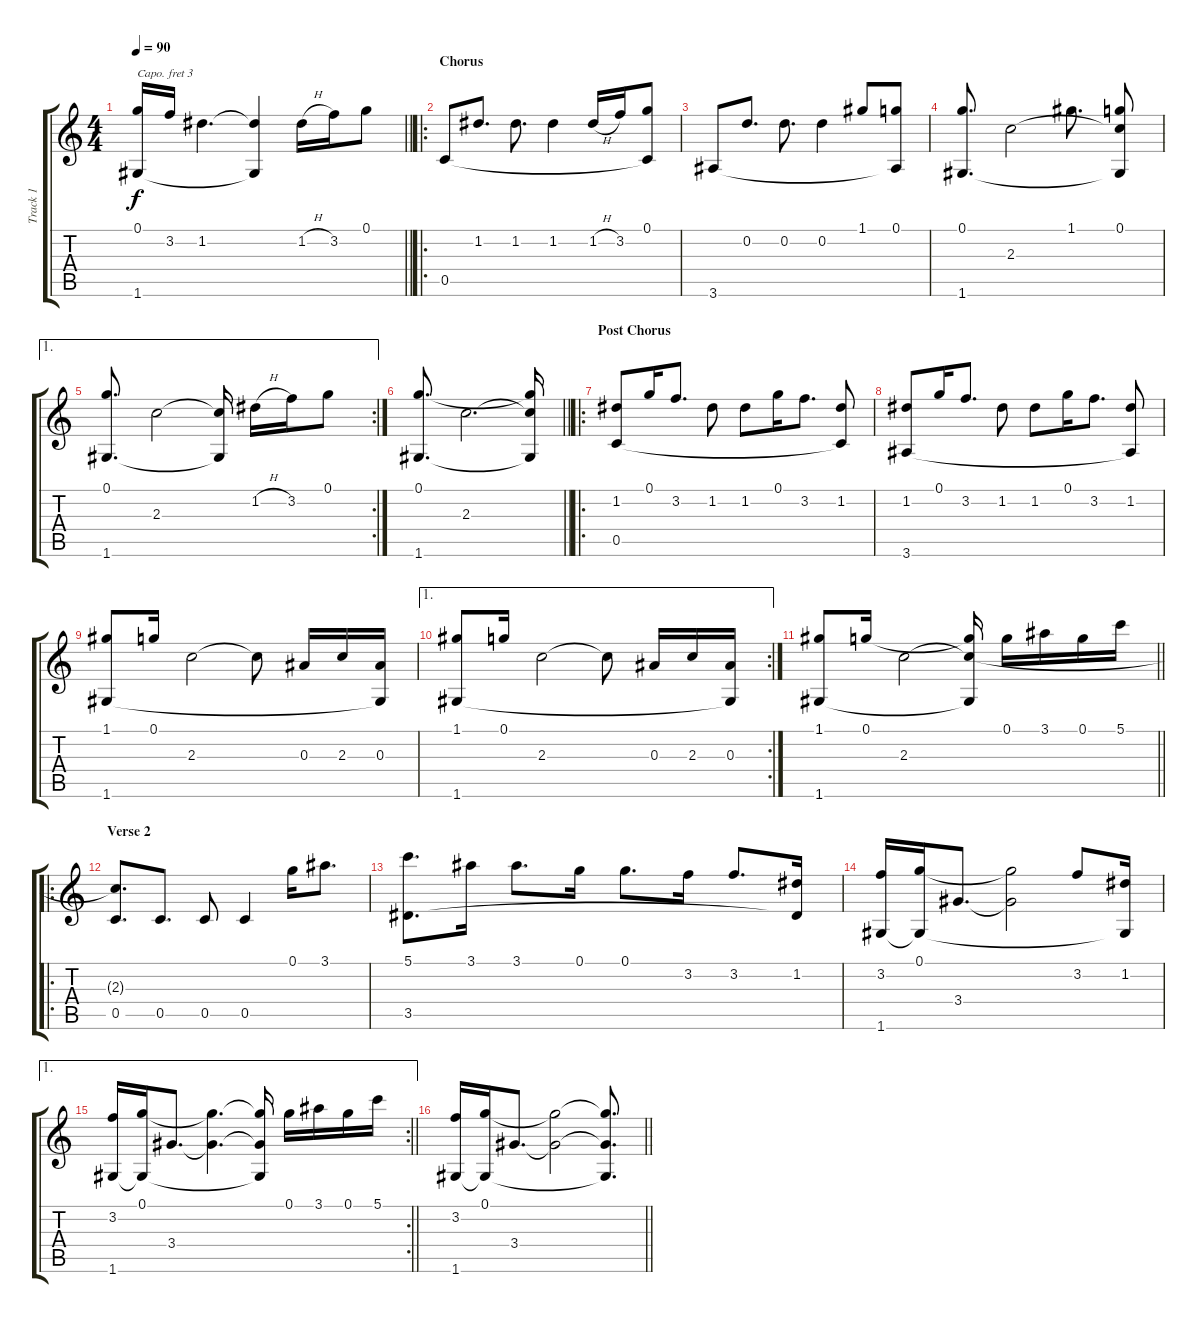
\track ("Track 1" "Track 1") {instrument acousticguitarsteel}
\staff {score tabs}
\capo 3
\tuning (E4 B3 G3 D3 A2 E2) {hide}
\ts (4 4)
\tempo 90
\clef g2
\barLineRight lightlight
\ks c
(0.1 1.6).16{dy f} 3.2.16 1.2.4{d} (1.2{t} 1.6{t}).4 1.2{h}.16 3.2.16 0.1.8 |
\ro
\section ("" "Chorus")
0.5.8 1.2.8{d} 1.2.8{d} 1.2.4 1.2{h}.16 3.2.16 (0.1 0.5{t}).8 |
3.6.8 0.2.8{d} 0.2.8{d} 0.2.4 1.1.8 (0.1 3.6{t}).8 |
(0.1 1.6).8{d} 2.3.2 1.1.8{d} (0.1 2.3{t} 1.6{t}).8 |
\ae 1
\rc 2
(0.1 1.6).8{d} 2.3.2 (2.3{t} 1.6{t}).16 1.2{h}.16 3.2.16 0.1.8 |
\barLineRight lightlight
(0.1 1.6).8{d} 2.3.2{d} (0.1{t} 2.3{t} 1.6{t}).16 |
\ro
\section ("" "Post Chorus")
(1.2 0.5).8 0.1.16 3.2.8{d} 1.2.8 1.2.8 0.1.16 3.2.8{d} (1.2 0.5{t}).8 |
(1.2 3.6).8 0.1.16 3.2.8{d} 1.2.8 1.2.8 0.1.16 3.2.8{d} (1.2 3.6{t}).8 |
(1.1 1.6).8 0.1.16 2.3.2 2.3{t}.8 0.3.16 2.3.16 (0.3 1.6{t}).16 |
\ae 1
\rc 2
(1.1 1.6).8 0.1.16 2.3.2 2.3{t}.8 0.3.16 2.3.16 (0.3 1.6{t}).16 |
\barLineRight lightlight
(1.1 1.6).8 0.1.16 2.3.2 (0.1{t} 2.3{t} 1.6{t}).16 0.1.16 3.1.16 0.1.16 5.1.16 |
\ro
\section ("" "Verse 2")
(2.3{t} 0.5).8{d} 0.5.8{d} 0.5.8 0.5.4 0.1.16 3.1.8{d} |
(5.1 3.5).8{d} 3.1.16 3.1.8{d} 0.1.16 0.1.8{d} 3.2.16 3.2.8{d} (1.2 3.5{t}).16 |
(3.2 1.6).16 (0.1 1.6{t}).16 3.4.8{d} (0.1{t} 3.4{t}).2 3.2.8 (1.2 1.6{t}).16 |
\ae 1
\rc 2
\barLineRight lightlight
(3.2 1.6).16 (0.1 1.6{t}).16 3.4.8{d} (0.1{t} 3.4{t}).4{d} (0.1{t} 3.4{t} 1.6{t}).16 0.1.16 3.1.16 0.1.16 5.1.16 |
\barLineRight lightlight
(3.2 1.6).16 (0.1 1.6{t}).16 3.4.8{d} (0.1{t} 3.4{t}).2 (0.1{t} 3.4{t} 1.6{t}).8{d}
